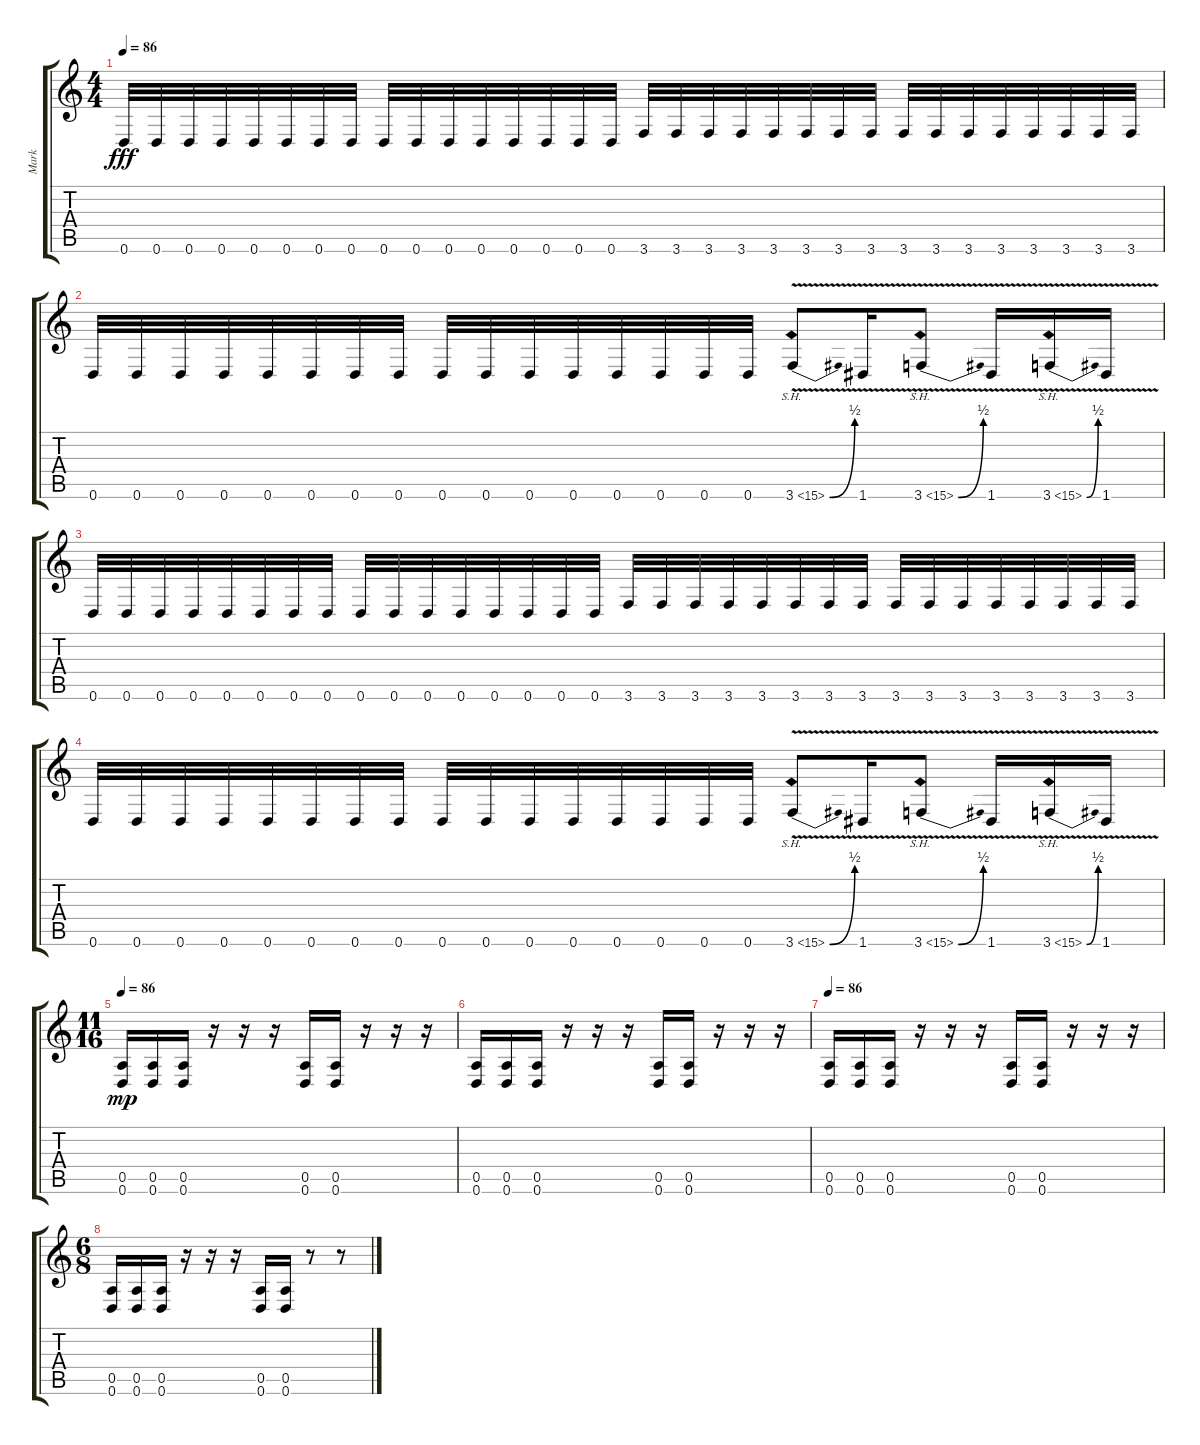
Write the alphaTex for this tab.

\track ("Mark" "Mark") {instrument distortionguitar}
\staff {score tabs}
\tuning (E4 B3 G3 D3 A2 D2) {hide}
\ts (4 4)
\tempo 86
\clef g2
\ks c
0.6.32{dy fff} 0.6.32 0.6.32 0.6.32 0.6.32 0.6.32 0.6.32 0.6.32 0.6.32 0.6.32 0.6.32 0.6.32 0.6.32 0.6.32 0.6.32 0.6.32 3.6.32 3.6.32 3.6.32 3.6.32 3.6.32 3.6.32 3.6.32 3.6.32 3.6.32 3.6.32 3.6.32 3.6.32 3.6.32 3.6.32 3.6.32 3.6.32 |
0.6.32 0.6.32 0.6.32 0.6.32 0.6.32 0.6.32 0.6.32 0.6.32 0.6.32 0.6.32 0.6.32 0.6.32 0.6.32 0.6.32 0.6.32 0.6.32 3.6{be (bend 0 0 60 2) sh 12 v}.8 1.6{v}.16 3.6{be (bend 0 0 60 2) sh 12 v}.8 1.6{v}.16 3.6{be (bend 0 0 60 2) sh 12 v}.16 1.6{v}.16 |
0.6.32 0.6.32 0.6.32 0.6.32 0.6.32 0.6.32 0.6.32 0.6.32 0.6.32 0.6.32 0.6.32 0.6.32 0.6.32 0.6.32 0.6.32 0.6.32 3.6.32 3.6.32 3.6.32 3.6.32 3.6.32 3.6.32 3.6.32 3.6.32 3.6.32 3.6.32 3.6.32 3.6.32 3.6.32 3.6.32 3.6.32 3.6.32 |
0.6.32 0.6.32 0.6.32 0.6.32 0.6.32 0.6.32 0.6.32 0.6.32 0.6.32 0.6.32 0.6.32 0.6.32 0.6.32 0.6.32 0.6.32 0.6.32 3.6{be (bend 0 0 60 2) sh 12 v}.8 1.6{v}.16 3.6{be (bend 0 0 60 2) sh 12 v}.8 1.6{v}.16 3.6{be (bend 0 0 60 2) sh 12 v}.16 1.6{v}.16 |
\ts (11 16)
\tempo 86
(0.5 0.6).16{dy mp} (0.5 0.6).16 (0.5 0.6).16 r.16 r.16 r.16 (0.5 0.6).16 (0.5 0.6).16 r.16 r.16 r.16 |
(0.5 0.6).16 (0.5 0.6).16 (0.5 0.6).16 r.16 r.16 r.16 (0.5 0.6).16 (0.5 0.6).16 r.16 r.16 r.16 |
\tempo 86
(0.5 0.6).16 (0.5 0.6).16 (0.5 0.6).16 r.16 r.16 r.16 (0.5 0.6).16 (0.5 0.6).16 r.16 r.16 r.16 |
\ts (6 8)
(0.5 0.6).16 (0.5 0.6).16 (0.5 0.6).16 r.16 r.16 r.16 (0.5 0.6).16 (0.5 0.6).16 r.8 r.8
